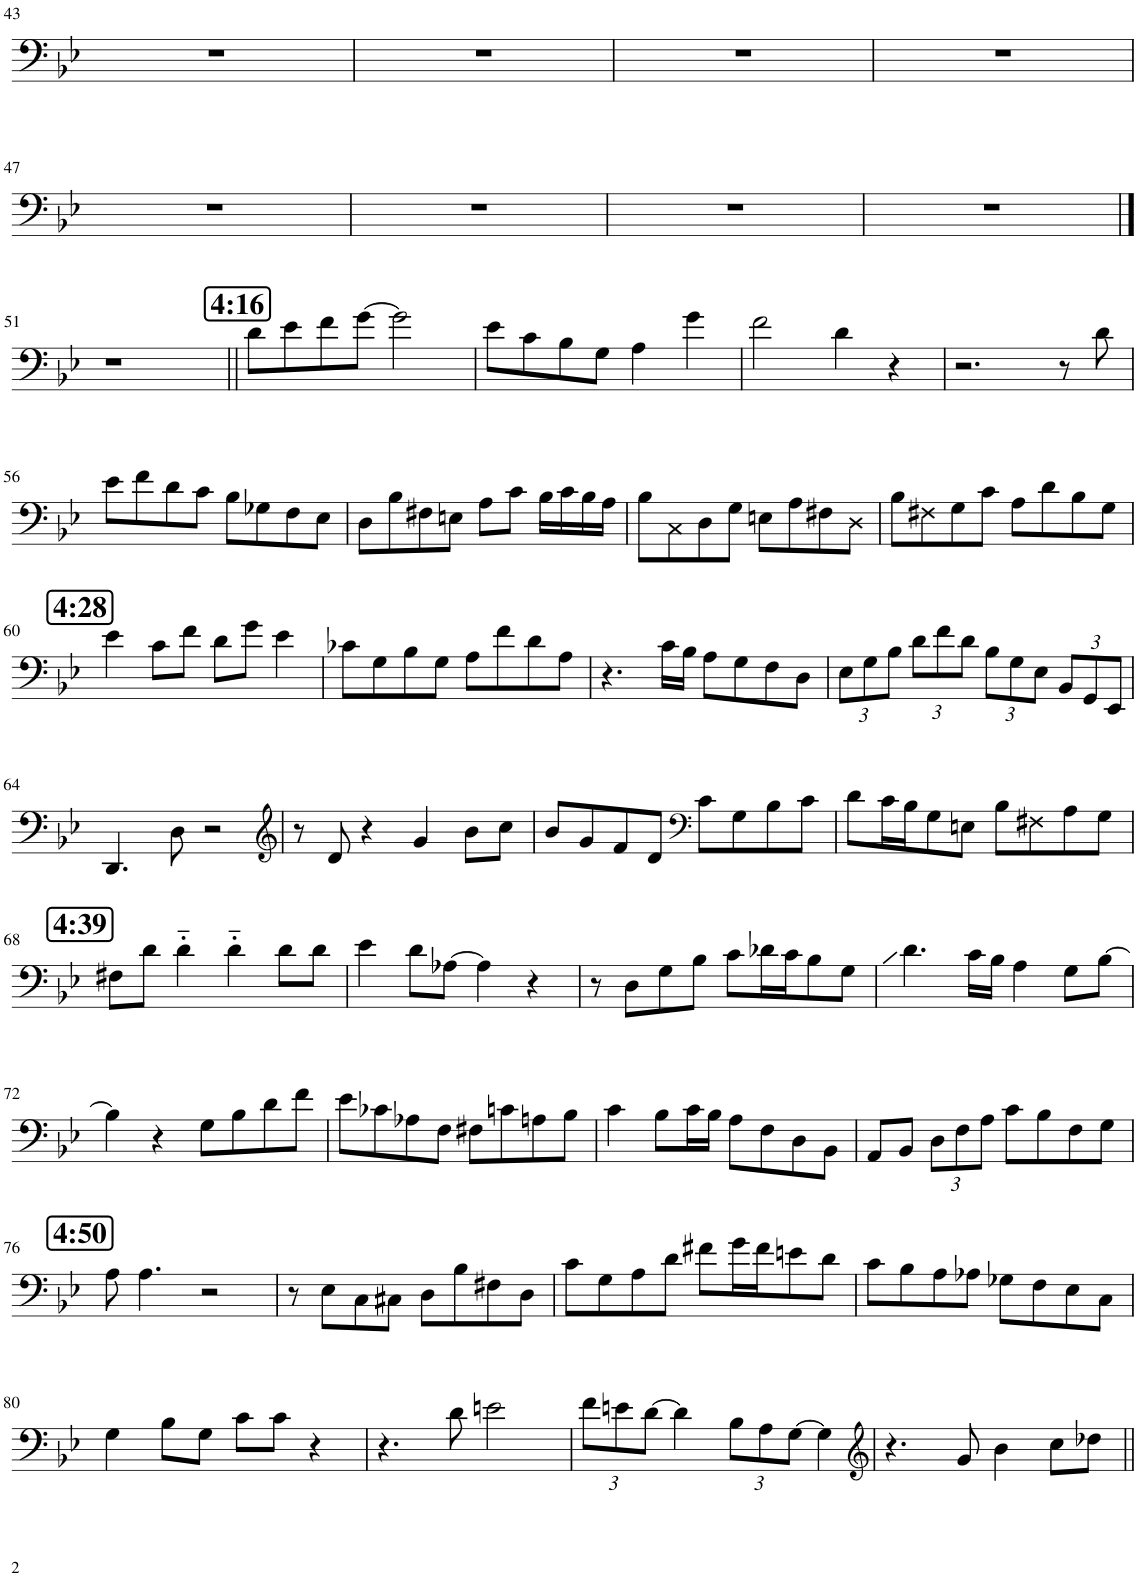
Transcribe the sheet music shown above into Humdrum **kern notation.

**kern
*part1
*staff1
*I"Baritone Saxophone
*I'Bar. Sax.
!!LO:PB:g=z
*clefF4
*ITrd12c21
*k[b-e-]
*M2/2
=43
1r
=44
1r
=45
1r
=46
1r
!!LO:LB:g=z
=47
1r
=48
1r
=49
1r
=50
1r
!!LO:LB:g=z
==51
1r
!!LO:REH:place=s1:a:B:cj:fs=14:t=4&colon;16
=52||
8d\L
8e-\
8f\
[8g\J
2g\]
=53
8e-\L
8c\
8B-\
8G\J
4A\
4g\
=54
2f\
4d\
4r
=55
2.r
8r
8d\
!!LO:LB:g=z
=56
8e-\L
8f\
8d\
8c\J
8B-\L
8G-X\
8F\
8E-\J
=57
8D\L
8B-\
8F#X\
8En\J
8A\L
8c\J
16B-\LL
16c\
16B-\
16A\JJ
=58
8B-\L
8C\
8D\
8G\J
8En\L
8A\
8F#X\
8D\J
=59
8B-\L
8F#X\
8G\
8c\J
8A\L
8d\
8B-\
8G\J
!!LO:LB:g=z
!!LO:REH:place=s1:a:B:cj:fs=14:t=4&colon;28
=60
4e-\
8c\L
8f\J
8d\L
8g\J
4e-\
=61
8c-X\L
8G\
8B-\
8G\J
8A\L
8f\
8d\
8A\J
=62
4.r
16c\LL
16B-\JJ
8A\L
8G\
8F\
8D\J
=63
*Xbrackettup
12E-\L
12G\
12B-\J
12d\L
12f\
12d\J
12B-\L
12G\
12E-\J
12BB-/L
12GG/
12EE-/J
!!LO:LB:g=z
=64
4.DD/
8D\
2r
=65
*clefG2
8r
8d/
4r
4g/
8b-\L
8cc\J
=66
8b-/L
8g/
8f/
8d/J
*clefF4
8c\L
8G\
8B-\
8c\J
=67
8d\L
16c\L
16B-\J
8G\
8En\J
8B-\L
8F#X\
8A\
8G\J
!!LO:LB:g=z
!!LO:REH:place=s1:a:B:cj:fs=14:t=4&colon;39
=68
8F#X\L
8d\J
4d'~\
4d'~\
8d\L
8d\J
=69
4e-\
8d\L
[8A-X\J
4A-\]
4r
=70
8r
8D\L
8G\
8B-\J
8c\L
16d-X\L
16c\J
8B-\
8G\J
=71
4.d\
16c\LL
16B-\JJ
4A\
8G\L
[8B-\J
!!LO:LB:g=z
=72
4B-\]
4r
8G\L
8B-\
8d\
8f\J
=73
8e-\L
8c-X\
8A-X\
8F\J
8F#X\L
8cn\
8An\
8B-\J
=74
4c\
8B-\L
16c\L
16B-\JJ
8A\L
8F\
8D\
8BB-\J
=75
8AA/L
8BB-/J
12D\L
12F\
12A\J
8c\L
8B-\
8F\
8G\J
!!LO:LB:g=z
!!LO:REH:place=s1:a:B:cj:fs=14:t=4&colon;50
=76
8A\
4.A\
2r
=77
8r
8E-\L
8C\
8C#X\J
8D\L
8B-\
8F#X\
8D\J
=78
8c\L
8G\
8A\
8d\J
8f#X\L
16g\L
16f#\J
8en\
8d\J
=79
8c\L
8B-\
8A\
8A-X\J
8G-X\L
8F\
8E-\
8C\J
!!LO:LB:g=z
=80
4G\
8B-\L
8G\J
8c\L
8c\J
4r
=81
4.r
8d\
2en\
=82
12f\L
12en\
[12d\J
4d\]
12B-\L
12A\
[12G\J
4G\]
=83
*clefG2
4.r
8g/
4b-\
8cc\L
8dd-X\J
=||
*-
